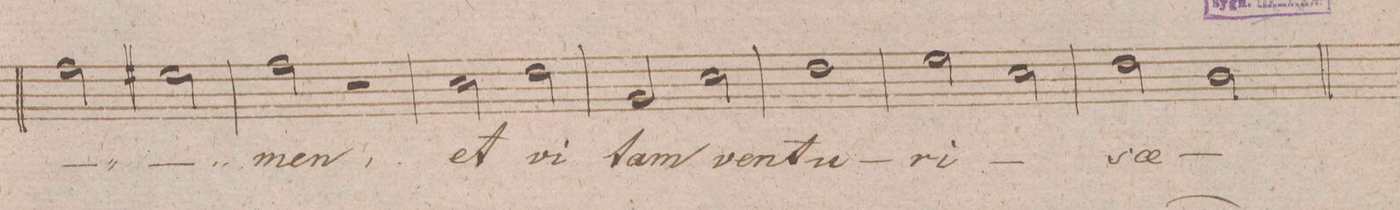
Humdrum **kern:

**kern	**text	**dynam
*I"Tenore.	*	*
*clefC4	*	*
*k[f#]	*	*
*met(c|)	*	*
*M2/2	*	*
2e\	.	.
2d#X\	.	.
=301	=301	=301
2e\	-men,	.
2r	.	.
=302	=302	=302
2B\	et	.
2c\	vi-	.
=303	=303	=303
2F#/	-tam	.
2B\	ven-	.
=304	=304	=304
1c\	-tu-	.
=305	=305	=305
2d\	.	.
2B\	-ri	.
=306	=306	=306
2c\	sae-	.
2A\	.	.
=307	=307	=307
*-	*-	*-
